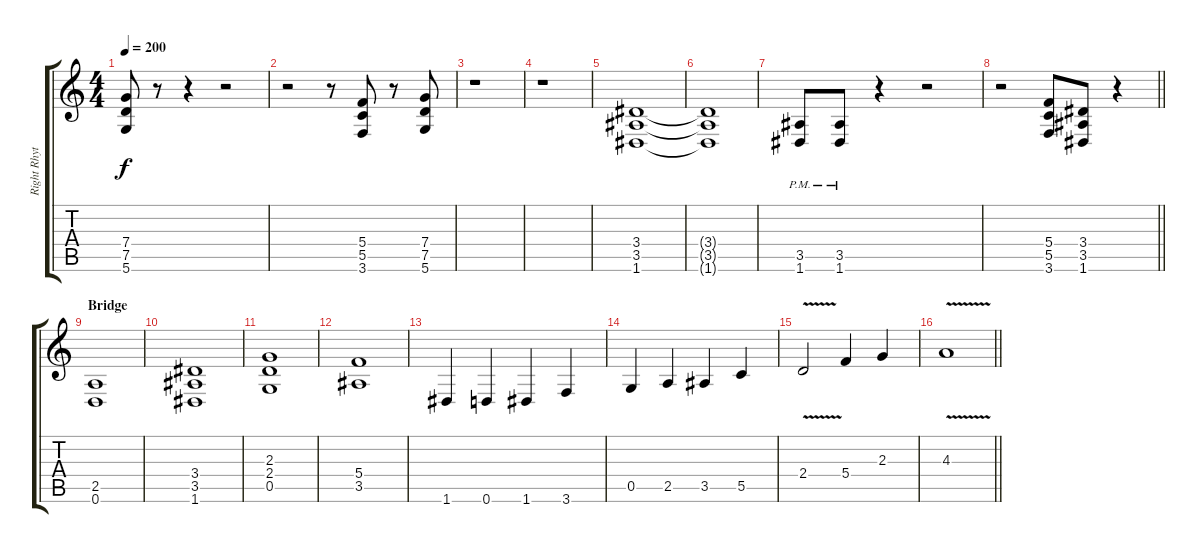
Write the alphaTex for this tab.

\track ("Right Rhythm Gtr" "Right Rhyt") {mute instrument distortionguitar}
\staff {score tabs}
\tuning (D4 A3 F3 C3 G2 D2) {hide}
\ts (4 4)
\tempo 200
\clef g2
\ks c
(7.4 7.5 5.6).8{dy f} r.8 r.4 r.2 |
r.2 r.8 (5.4 5.5 3.6).8 r.8 (7.4 7.5 5.6).8 |
r.1 |
r.1 |
(3.4 3.5 1.6).1 |
(3.4{t} 3.5{t} 1.6{t}).1 |
(3.5{pm} 1.6{pm}).8 (3.5{pm} 1.6{pm}).8 r.4 r.2 |
\barLineRight lightlight
r.2 (5.4 5.5 3.6).8 (3.4 3.5 1.6).8 r.4 |
\section ("" "Bridge")
(2.5 0.6).1 |
(3.4 3.5 1.6).1 |
(2.3 2.4 0.5).1 |
(5.4 3.5).1 |
1.6.4 0.6.4 1.6.4 3.6.4 |
0.5.4 2.5.4 3.5.4 5.5.4 |
2.4{v}.2 5.4.4 2.3.4 |
\barLineRight lightlight
4.3{v}.1
